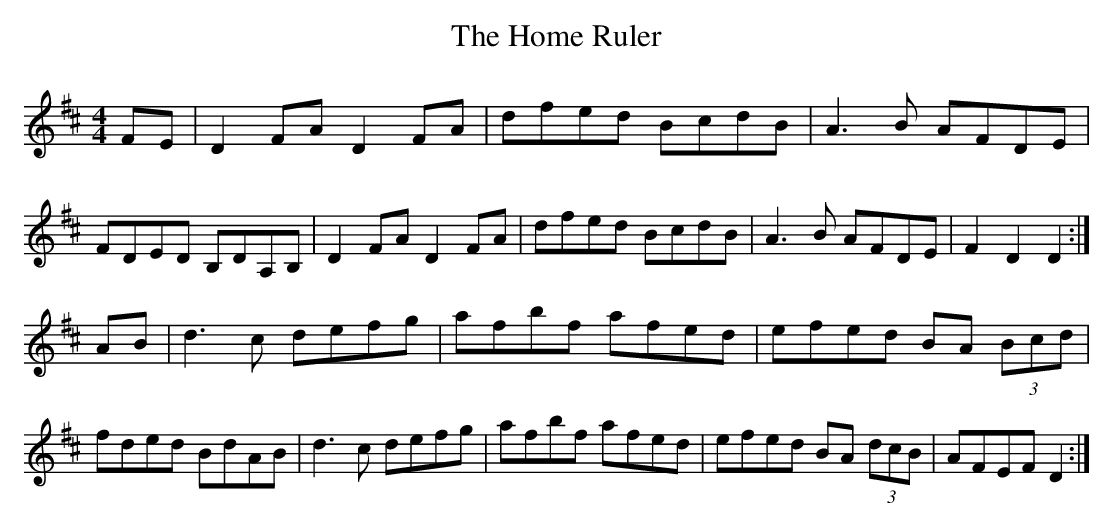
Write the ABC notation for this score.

X:1
T:Home Ruler, The
M:4/4
L:1/8
E:6.5
K:D
FE|D2 FA D2 FA|dfed BcdB|A3 B AFDE|FDED B,DA,B,|D2 FA D2 FA|dfed BcdB|A3 B AFDE|F2D2D2:|
AB|d3c defg|afbf afed|efed BA (3Bcd|fded BdAB|d3c defg|afbf afed|efed BA (3dcB|AFEF D2:|
